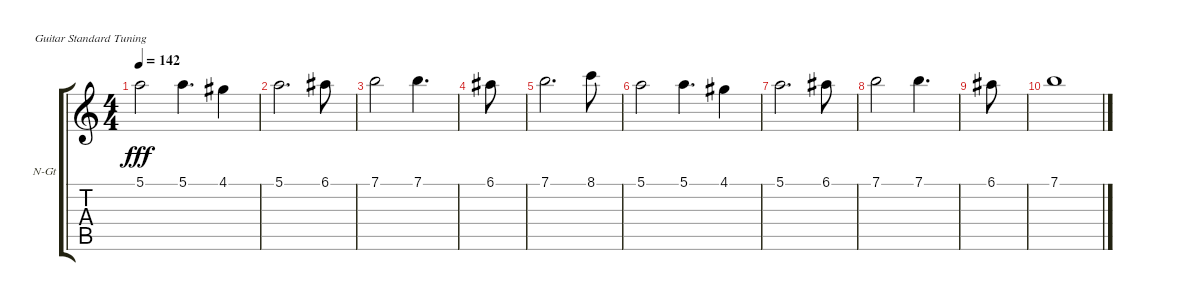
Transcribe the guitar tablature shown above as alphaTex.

\defaultSystemsLayout 4
\bracketExtendMode groupsimilarinstruments
\firstSystemTrackNameOrientation horizontal
\otherSystemsTrackNameOrientation horizontal
\track ("Nylon Guitar" "N-Gt") {instrument acousticguitarnylon}
\staff {score tabs}
\tuning (E4 B3 G3 D3 A2 E2)
\ts (4 4)
\tempo 142
\clef g2
\ks c
5.1.2{dy fff instrument acousticguitarnylon} 5.1.4{d} 4.1.4 |
5.1.2{d} 6.1.8 |
7.1.2 7.1.4{d} |
6.1.8 |
7.1.2{d} 8.1.8 |
5.1.2 5.1.4{d} 4.1.4 |
5.1.2{d} 6.1.8 |
7.1.2 7.1.4{d} |
6.1.8 |
7.1.1
